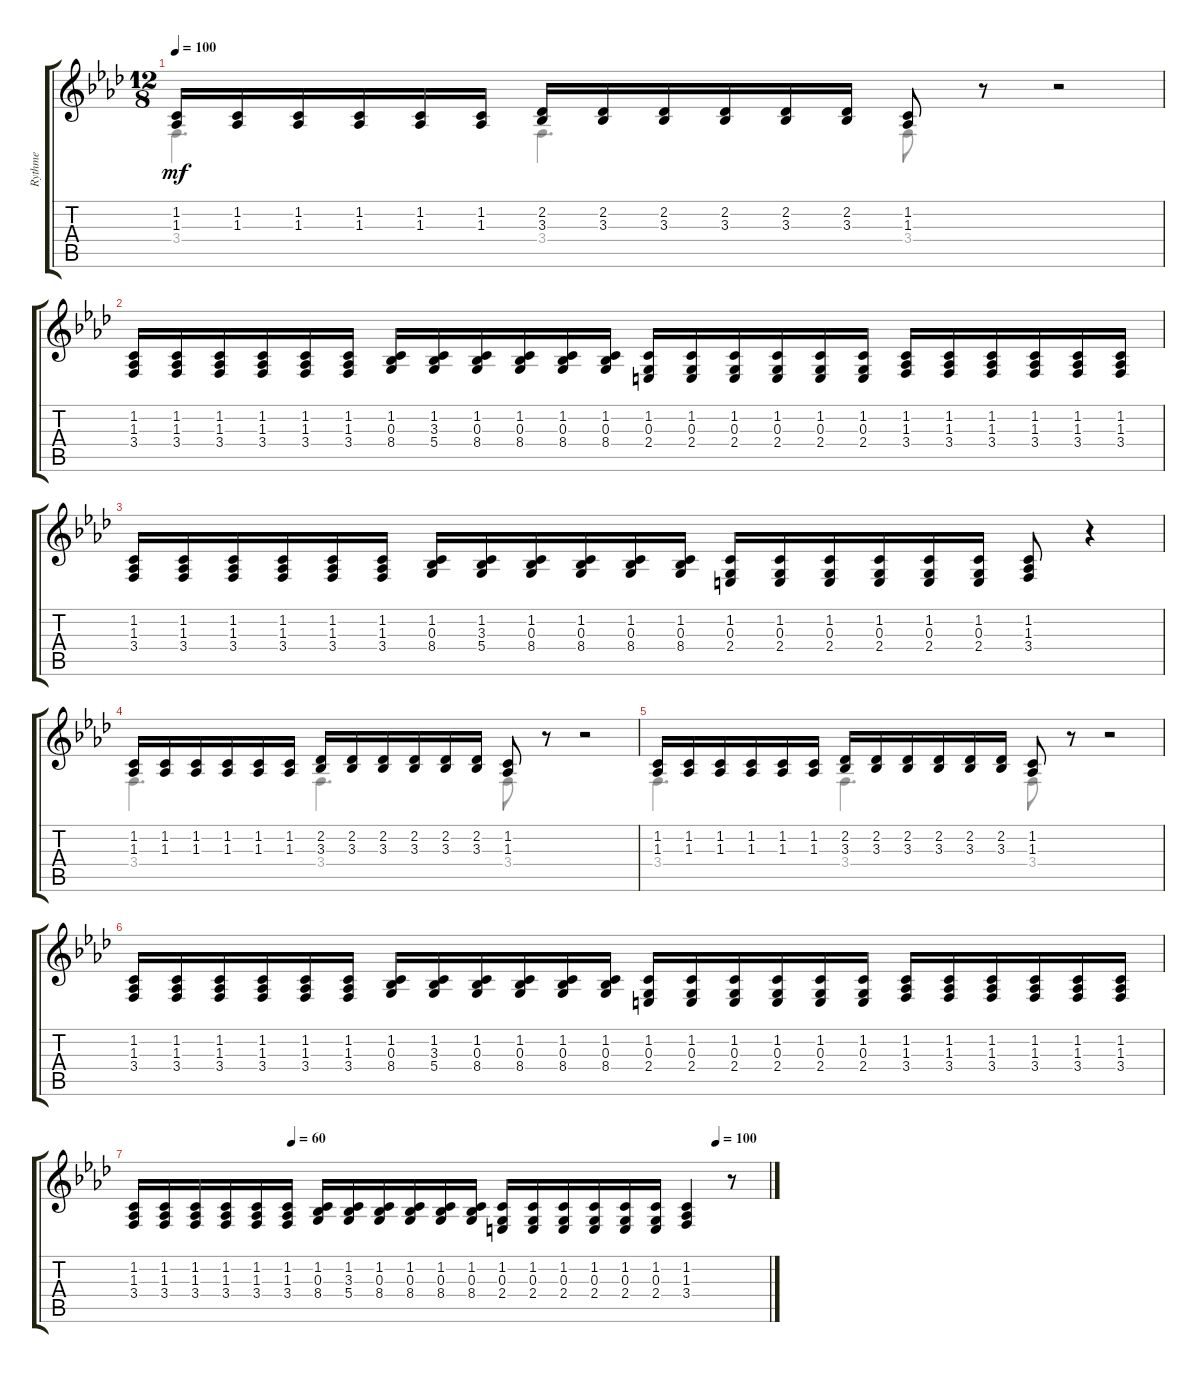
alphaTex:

\track ("Rythme" "Rythme") {instrument fx1rain}
\staff {score tabs}
\tuning (E4 B3 G3 D3 A2 E2) {hide}
\voice
\ts (12 8)
\tempo 100
\clef g2
\ks fminor
(1.2 1.3).16{dy mf} (1.2 1.3).16 (1.2 1.3).16 (1.2 1.3).16 (1.2 1.3).16 (1.2 1.3).16 (2.2 3.3).16 (2.2 3.3).16 (2.2 3.3).16 (2.2 3.3).16 (2.2 3.3).16 (2.2 3.3).16 (1.2 1.3).8 r.8 r.2 |
(1.2 1.3 3.4).16 (1.2 1.3 3.4).16 (1.2 1.3 3.4).16 (1.2 1.3 3.4).16 (1.2 1.3 3.4).16 (1.2 1.3 3.4).16 (1.2 0.3 8.4).16{beam Up} (1.2 3.3 5.4).16{beam Up} (1.2 0.3 8.4).16{beam Up} (1.2 0.3 8.4).16{beam Up} (1.2 0.3 8.4).16{beam Up} (1.2 0.3 8.4).16{beam Up} (1.2 0.3 2.4).16 (1.2 0.3 2.4).16 (1.2 0.3 2.4).16 (1.2 0.3 2.4).16 (1.2 0.3 2.4).16 (1.2 0.3 2.4).16 (1.2 1.3 3.4).16 (1.2 1.3 3.4).16 (1.2 1.3 3.4).16 (1.2 1.3 3.4).16 (1.2 1.3 3.4).16 (1.2 1.3 3.4).16 |
(1.2 1.3 3.4).16 (1.2 1.3 3.4).16 (1.2 1.3 3.4).16 (1.2 1.3 3.4).16 (1.2 1.3 3.4).16 (1.2 1.3 3.4).16 (1.2 0.3 8.4).16{beam Up} (1.2 3.3 5.4).16{beam Up} (1.2 0.3 8.4).16{beam Up} (1.2 0.3 8.4).16{beam Up} (1.2 0.3 8.4).16{beam Up} (1.2 0.3 8.4).16{beam Up} (1.2 0.3 2.4).16 (1.2 0.3 2.4).16 (1.2 0.3 2.4).16 (1.2 0.3 2.4).16 (1.2 0.3 2.4).16 (1.2 0.3 2.4).16 (1.2 1.3 3.4).8 r.4 |
(1.2 1.3).16 (1.2 1.3).16 (1.2 1.3).16 (1.2 1.3).16 (1.2 1.3).16 (1.2 1.3).16 (2.2 3.3).16 (2.2 3.3).16 (2.2 3.3).16 (2.2 3.3).16 (2.2 3.3).16 (2.2 3.3).16 (1.2 1.3).8 r.8 r.2 |
(1.2 1.3).16 (1.2 1.3).16 (1.2 1.3).16 (1.2 1.3).16 (1.2 1.3).16 (1.2 1.3).16 (2.2 3.3).16 (2.2 3.3).16 (2.2 3.3).16 (2.2 3.3).16 (2.2 3.3).16 (2.2 3.3).16 (1.2 1.3).8 r.8 r.2 |
(1.2 1.3 3.4).16 (1.2 1.3 3.4).16 (1.2 1.3 3.4).16 (1.2 1.3 3.4).16 (1.2 1.3 3.4).16 (1.2 1.3 3.4).16 (1.2 0.3 8.4).16{beam Up} (1.2 3.3 5.4).16{beam Up} (1.2 0.3 8.4).16{beam Up} (1.2 0.3 8.4).16{beam Up} (1.2 0.3 8.4).16{beam Up} (1.2 0.3 8.4).16{beam Up} (1.2 0.3 2.4).16 (1.2 0.3 2.4).16 (1.2 0.3 2.4).16 (1.2 0.3 2.4).16 (1.2 0.3 2.4).16 (1.2 0.3 2.4).16 (1.2 1.3 3.4).16 (1.2 1.3 3.4).16 (1.2 1.3 3.4).16 (1.2 1.3 3.4).16 (1.2 1.3 3.4).16 (1.2 1.3 3.4).16 |
\tempo (60 0.25)
\tempo (100 0.9166666666666666)
(1.2 1.3 3.4).16 (1.2 1.3 3.4).16 (1.2 1.3 3.4).16 (1.2 1.3 3.4).16 (1.2 1.3 3.4).16 (1.2 1.3 3.4).16 (1.2 0.3 8.4).16{volume 15 beam Up} (1.2 3.3 5.4).16{beam Up} (1.2 0.3 8.4).16{beam Up} (1.2 0.3 8.4).16{beam Up} (1.2 0.3 8.4).16{beam Up} (1.2 0.3 8.4).16{beam Up} (1.2 0.3 2.4).16 (1.2 0.3 2.4).16 (1.2 0.3 2.4).16 (1.2 0.3 2.4).16 (1.2 0.3 2.4).16 (1.2 0.3 2.4).16 (1.2 1.3 3.4).4 r.8{volume 13}
\voice
\clef g2
\ottava regular
\simile none
\ks fminor
3.4.4{d dy mf} 3.4.4{d} 3.4.8 r.8 r.2 |
|
|
3.4.4{d} 3.4.4{d} 3.4.8 r.8 r.2 |
3.4.4{d} 3.4.4{d} 3.4.8 r.8 r.2 |
|
